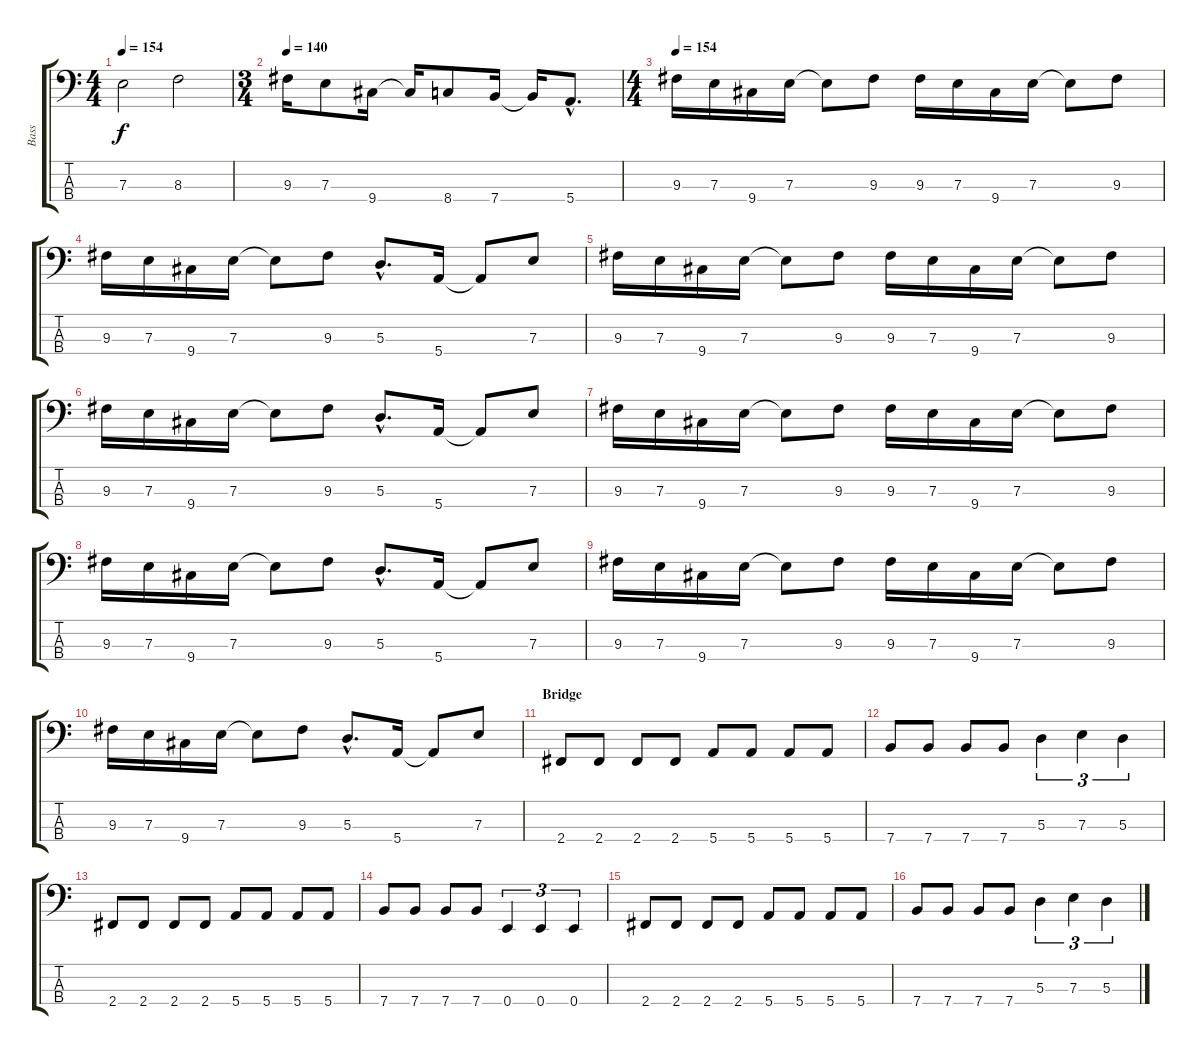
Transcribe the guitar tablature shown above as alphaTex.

\track ("Bass" "Bass") {instrument electricbassfinger}
\staff {score tabs}
\tuning (G2 D2 A1 E1) {hide}
\ts (4 4)
\tempo 154
\clef f4
\ks c
7.3.2{dy f} 8.3.2 |
\ts (3 4)
\tempo 140
9.3.16 7.3.8 9.4.16 9.4{t}.16 8.4.8 7.4.16 7.4{t}.16 5.4{hac}.8{d} |
\ts (4 4)
\tempo 154
9.3.16 7.3.16 9.4.16 7.3.16 7.3{t}.8 9.3.8 9.3.16 7.3.16 9.4.16 7.3.16 7.3{t}.8 9.3.8 |
9.3.16 7.3.16 9.4.16 7.3.16 7.3{t}.8 9.3.8 5.3{hac}.8{d} 5.4.16 5.4{t}.8 7.3.8 |
9.3.16 7.3.16 9.4.16 7.3.16 7.3{t}.8 9.3.8 9.3.16 7.3.16 9.4.16 7.3.16 7.3{t}.8 9.3.8 |
9.3.16 7.3.16 9.4.16 7.3.16 7.3{t}.8 9.3.8 5.3{hac}.8{d} 5.4.16 5.4{t}.8 7.3.8 |
9.3.16 7.3.16 9.4.16 7.3.16 7.3{t}.8 9.3.8 9.3.16 7.3.16 9.4.16 7.3.16 7.3{t}.8 9.3.8 |
9.3.16 7.3.16 9.4.16 7.3.16 7.3{t}.8 9.3.8 5.3{hac}.8{d} 5.4.16 5.4{t}.8 7.3.8 |
9.3.16 7.3.16 9.4.16 7.3.16 7.3{t}.8 9.3.8 9.3.16 7.3.16 9.4.16 7.3.16 7.3{t}.8 9.3.8 |
9.3.16 7.3.16 9.4.16 7.3.16 7.3{t}.8 9.3.8 5.3{hac}.8{d} 5.4.16 5.4{t}.8 7.3.8 |
\section ("" "Bridge")
2.4.8 2.4.8 2.4.8 2.4.8 5.4.8 5.4.8 5.4.8 5.4.8 |
7.4.8 7.4.8 7.4.8 7.4.8 5.3.4{tu (3 2)} 7.3.4{tu (3 2)} 5.3.4{tu (3 2)} |
2.4.8 2.4.8 2.4.8 2.4.8 5.4.8 5.4.8 5.4.8 5.4.8 |
7.4.8 7.4.8 7.4.8 7.4.8 0.4.4{tu (3 2)} 0.4.4{tu (3 2)} 0.4.4{tu (3 2)} |
2.4.8 2.4.8 2.4.8 2.4.8 5.4.8 5.4.8 5.4.8 5.4.8 |
7.4.8 7.4.8 7.4.8 7.4.8 5.3.4{tu (3 2)} 7.3.4{tu (3 2)} 5.3.4{tu (3 2)}
